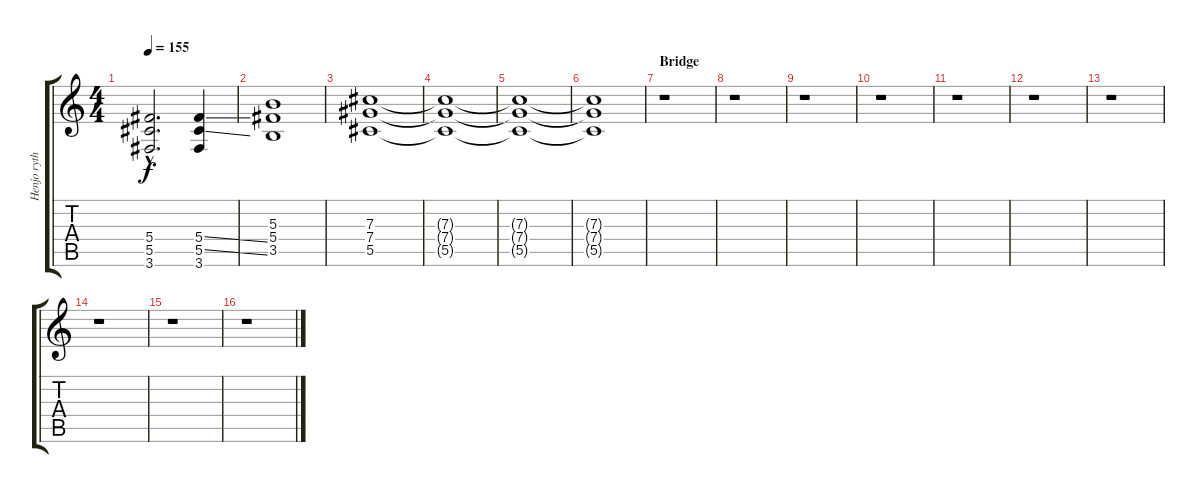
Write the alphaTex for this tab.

\track ("Henjo rythm" "Henjo ryth") {instrument distortionguitar}
\staff {score tabs}
\tuning (Eb4 Bb3 Gb3 Db3 Ab2 Eb2) {hide}
\ts (4 4)
\tempo 155
\clef g2
\ks c
(5.4{hac} 5.5{hac} 3.6{hac}).2{d dy f} (5.4{ss} 5.5{ss} 3.6).4 |
(5.3 5.4 3.5).1 |
(7.3 7.4 5.5).1 |
(7.3{t} 7.4{t} 5.5{t}).1 |
(7.3{t} 7.4{t} 5.5{t}).1 |
(7.3{t} 7.4{t} 5.5{t}).1{volume 16} |
\section ("" "Bridge")
r.1 |
r.1 |
r.1 |
r.1 |
r.1 |
r.1 |
r.1 |
r.1 |
r.1 |
r.1
